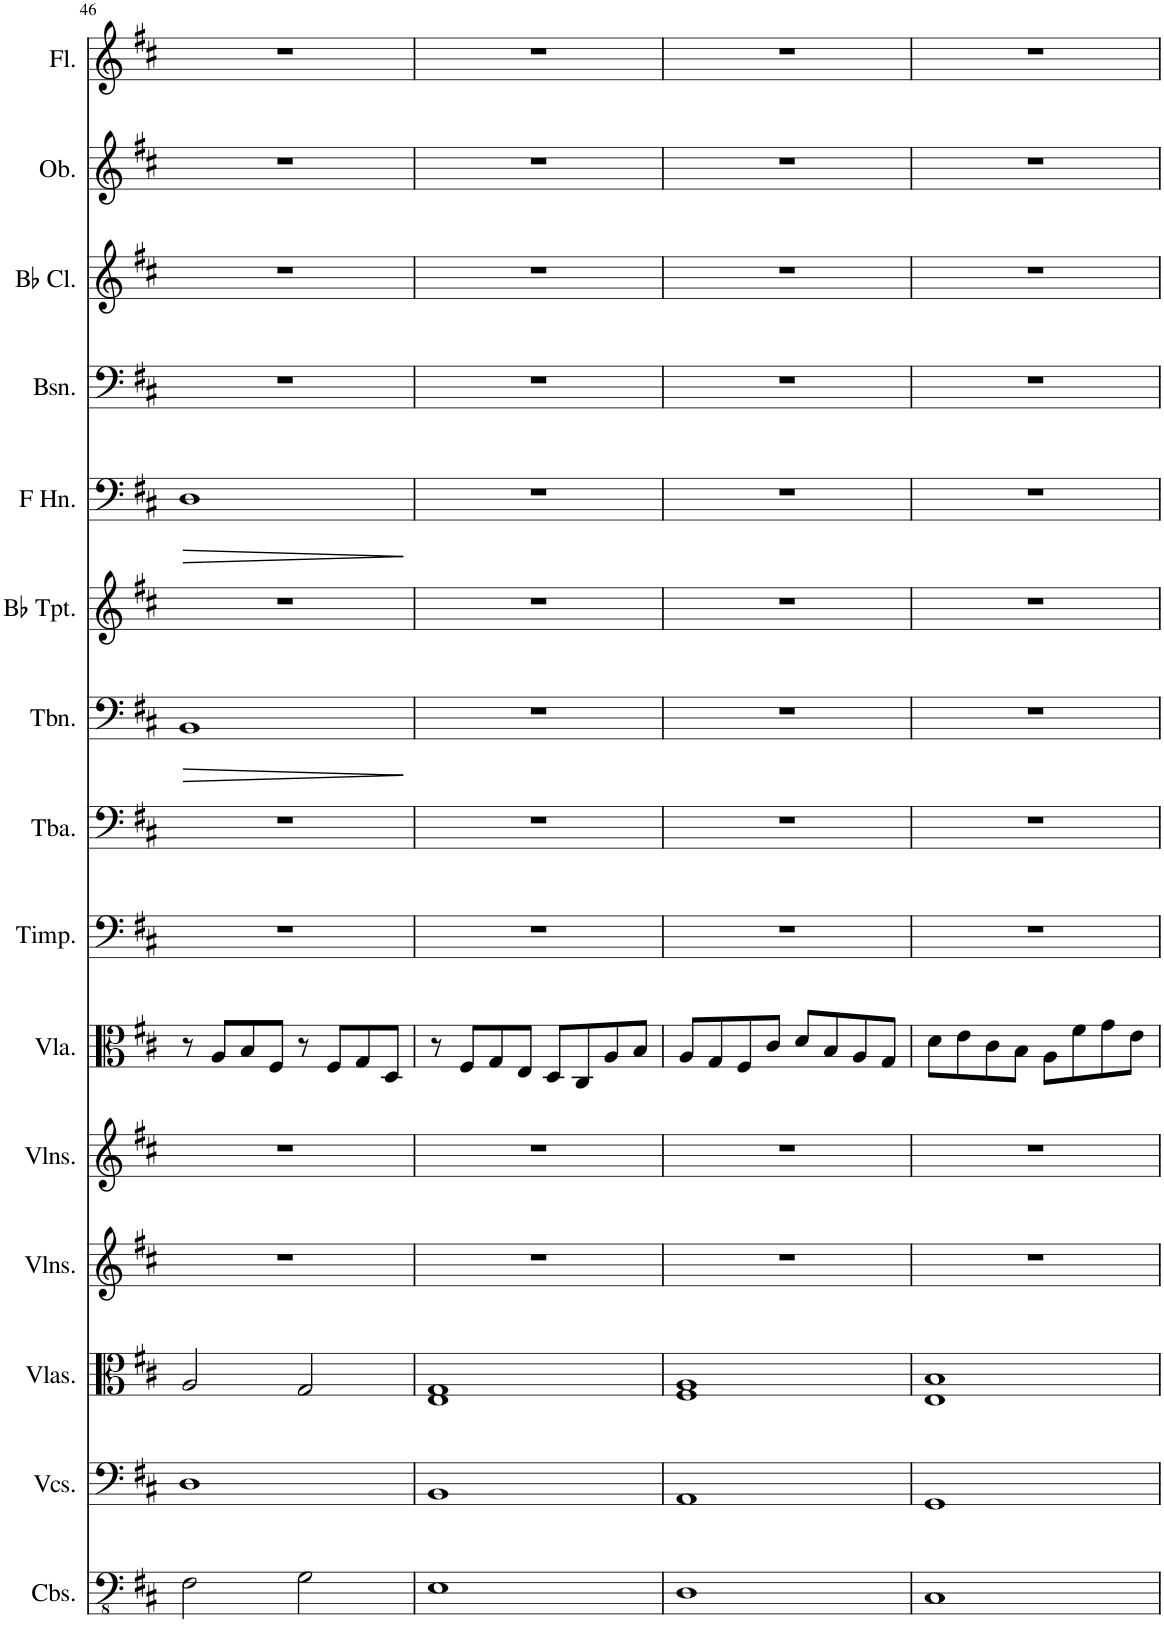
**kern	**kern	**kern	**kern	**kern	**kern	**kern	**kern	**kern	**dynam	**kern	**kern	**dynam	**kern	**kern	**kern	**kern
*part15	*part14	*part13	*part12	*part11	*part10	*part9	*part8	*part7	*part7	*part6	*part5	*part5	*part4	*part3	*part2	*part1
*staff15	*staff14	*staff13	*staff12	*staff11	*staff10	*staff9	*staff8	*staff7	*staff7	*staff6	*staff5	*staff5	*staff4	*staff3	*staff2	*staff1
*I"Contrabasses	*I"Violoncellos	*I"Violas	*I"Violins	*I"Violins	*I"Viola	*I"Timpani	*I"Tuba	*I"Trombone	*	*I"Bb Trumpet	*I"Horn in F	*	*I"Bassoon	*I"Bb Clarinet	*I"Oboe	*I"Flute
*I'Cbs.	*I'Vcs.	*I'Vlas.	*I'Vlns.	*I'Vlns.	*I'Vla.	*I'Timp.	*I'Tba.	*I'Tbn.	*	*I'Bb Tpt.	*	*	*I'Bsn.	*I'Bb Cl.	*I'Ob.	*I'Fl.
!!LO:PB:g=z
*clefFv4	*clefF4	*clefC3	*clefG2	*clefG2	*clefC3	*clefF4	*clefF4	*clefF4	*	*clefG2	*clefF4	*	*clefF4	*clefG2	*clefG2	*clefG2
*	*	*	*	*	*	*	*	*	*	*ITrd1c2	*ITrd4c7	*	*	*ITrd1c2	*	*
*k[f#c#]	*k[f#c#]	*k[f#c#]	*k[f#c#]	*k[f#c#]	*k[f#c#]	*k[f#c#]	*k[f#c#]	*k[f#c#]	*	*k[f#c#]	*k[f#c#]	*	*k[f#c#]	*k[f#c#]	*k[f#c#]	*k[f#c#]
*M4/4	*M4/4	*M4/4	*M4/4	*M4/4	*M4/4	*M4/4	*M4/4	*M4/4	*	*M4/4	*M4/4	*	*M4/4	*M4/4	*M4/4	*M4/4
=46	=46	=46	=46	=46	=46	=46	=46	=46	=46	=46	=46	=46	=46	=46	=46	=46
!	!	!	!	!	!	!	!	!	!LO:HP:b	!	!	!LO:HP:b	!	!	!	!
2FF#\	1D	2A/	1r	1r	8r	1r	1r	1BB	>	1r	1D	>	1r	1r	1r	1r
.	.	.	.	.	8A/L	.	.	.	.	.	.	.	.	.	.	.
.	.	.	.	.	8B/	.	.	.	.	.	.	.	.	.	.	.
.	.	.	.	.	8F#/J	.	.	.	.	.	.	.	.	.	.	.
2GG\	.	2G/	.	.	8r	.	.	.	.	.	.	.	.	.	.	.
.	.	.	.	.	8F#/L	.	.	.	.	.	.	.	.	.	.	.
.	.	.	.	.	8G/	.	.	.	.	.	.	.	.	.	.	.
.	.	.	.	.	8D/J	.	.	.	.	.	.	.	.	.	.	.
.	.	.	.	.	.	.	.	.	]	.	.	]	.	.	.	.
=47	=47	=47	=47	=47	=47	=47	=47	=47	=47	=47	=47	=47	=47	=47	=47	=47
1EE	1BB	1E 1G	1r	1r	8r	1r	1r	1r	.	1r	1r	.	1r	1r	1r	1r
.	.	.	.	.	8F#/L	.	.	.	.	.	.	.	.	.	.	.
.	.	.	.	.	8G/	.	.	.	.	.	.	.	.	.	.	.
.	.	.	.	.	8E/J	.	.	.	.	.	.	.	.	.	.	.
.	.	.	.	.	8D/L	.	.	.	.	.	.	.	.	.	.	.
.	.	.	.	.	8C#/	.	.	.	.	.	.	.	.	.	.	.
.	.	.	.	.	8A/	.	.	.	.	.	.	.	.	.	.	.
.	.	.	.	.	8B/J	.	.	.	.	.	.	.	.	.	.	.
=48	=48	=48	=48	=48	=48	=48	=48	=48	=48	=48	=48	=48	=48	=48	=48	=48
1DD	1AA	1F# 1A	1r	1r	8A/L	1r	1r	1r	.	1r	1r	.	1r	1r	1r	1r
.	.	.	.	.	8G/	.	.	.	.	.	.	.	.	.	.	.
.	.	.	.	.	8F#/	.	.	.	.	.	.	.	.	.	.	.
.	.	.	.	.	8c#/J	.	.	.	.	.	.	.	.	.	.	.
.	.	.	.	.	8d/L	.	.	.	.	.	.	.	.	.	.	.
.	.	.	.	.	8B/	.	.	.	.	.	.	.	.	.	.	.
.	.	.	.	.	8A/	.	.	.	.	.	.	.	.	.	.	.
.	.	.	.	.	8G/J	.	.	.	.	.	.	.	.	.	.	.
=49	=49	=49	=49	=49	=49	=49	=49	=49	=49	=49	=49	=49	=49	=49	=49	=49
1CC#	1GG	1E 1B	1r	1r	8d\L	1r	1r	1r	.	1r	1r	.	1r	1r	1r	1r
.	.	.	.	.	8e\	.	.	.	.	.	.	.	.	.	.	.
.	.	.	.	.	8c#\	.	.	.	.	.	.	.	.	.	.	.
.	.	.	.	.	8B\J	.	.	.	.	.	.	.	.	.	.	.
.	.	.	.	.	8A\L	.	.	.	.	.	.	.	.	.	.	.
.	.	.	.	.	8f#\	.	.	.	.	.	.	.	.	.	.	.
.	.	.	.	.	8g\	.	.	.	.	.	.	.	.	.	.	.
.	.	.	.	.	8e\J	.	.	.	.	.	.	.	.	.	.	.
=	=	=	=	=	=	=	=	=	=	=	=	=	=	=	=	=
*-	*-	*-	*-	*-	*-	*-	*-	*-	*-	*-	*-	*-	*-	*-	*-	*-
